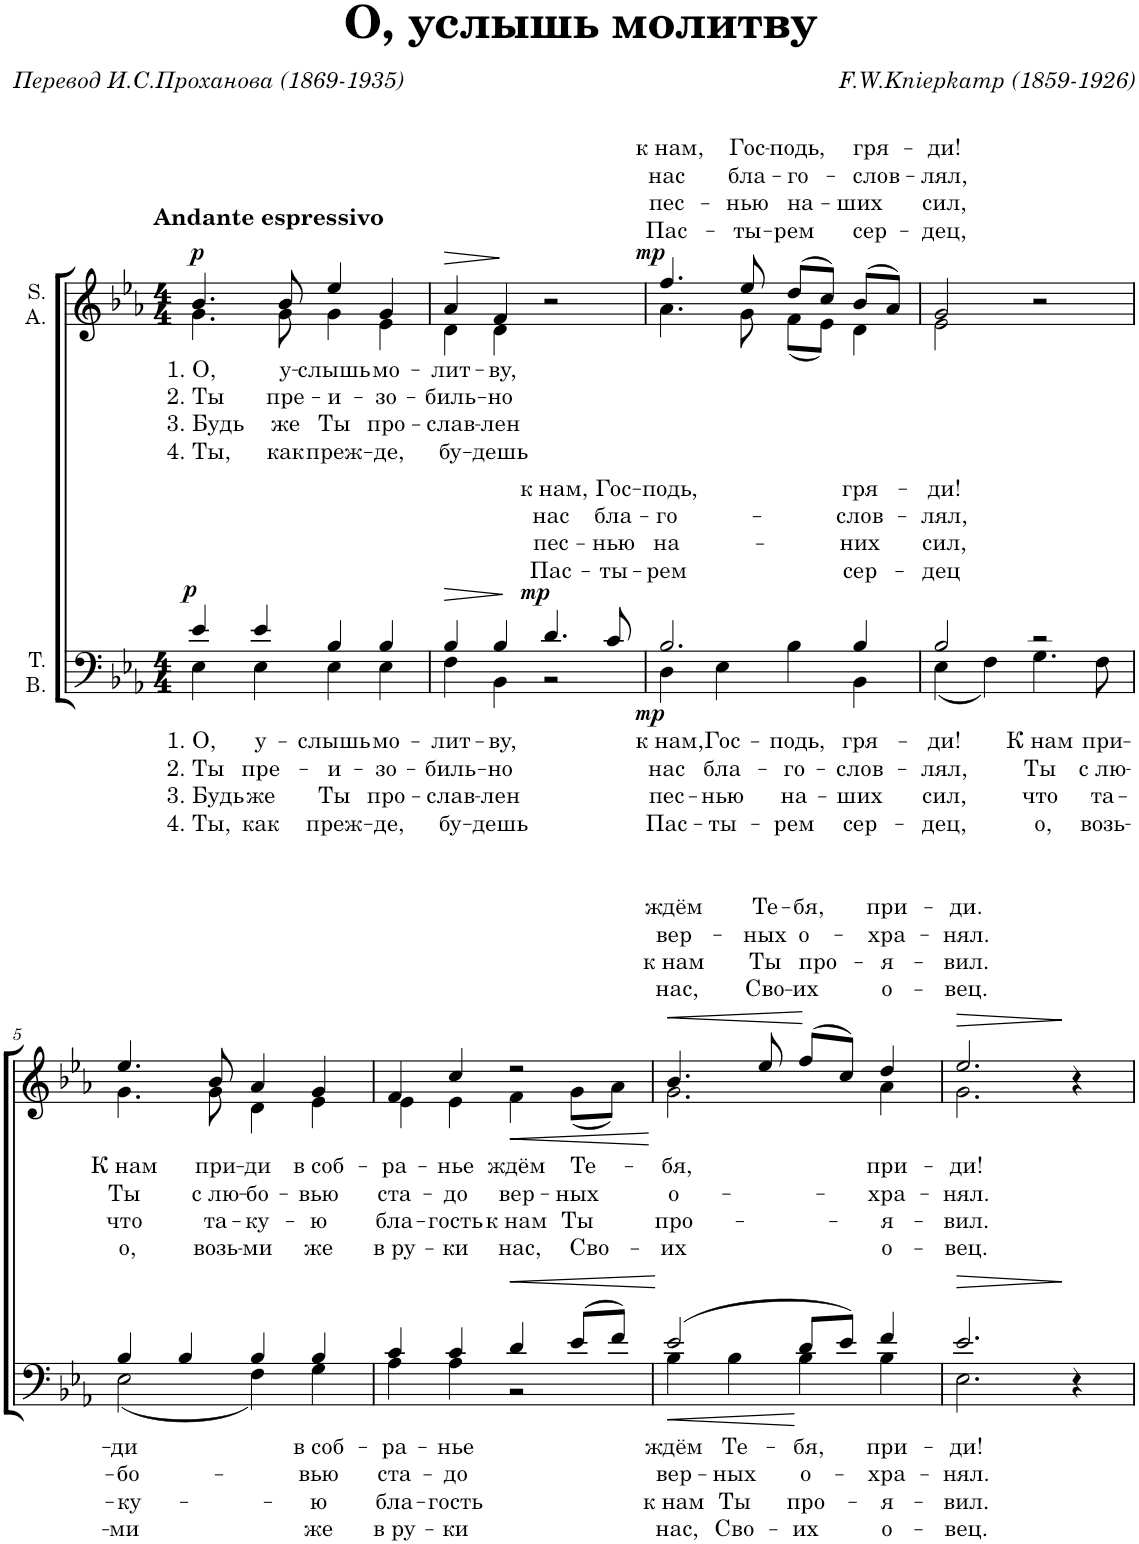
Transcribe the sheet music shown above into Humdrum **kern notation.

**kern	**text	**text	**text	**text	**dynam	**kern	**text	**text	**text	**text	**dynam
*part2	*part2	*part2	*part2	*part2	*part2	*part1	*part1	*part1	*part1	*part1	*part1
*staff2	*staff2	*staff2	*staff2	*staff2	*staff2	*staff1	*staff1	*staff1	*staff1	*staff1	*staff1
*I"T. B.	*	*	*	*	*	*I"S. A.	*	*	*	*	*
*clefF4	*	*	*	*	*	*clefG2	*	*	*	*	*
*k[b-e-a-]	*	*	*	*	*	*k[b-e-a-]	*	*	*	*	*
*M4/4	*	*	*	*	*	*M4/4	*	*	*	*	*
=1	=1	=1	=1	=1	=1	=1	=1	=1	=1	=1	=1
!	!	!	!	!	!	!LO:TX:a:B:t=Andante espressivo	!	!	!	!	!
!	!LO:LY:b	!LO:LY:b	!LO:LY:b	!LO:LY:b	!LO:DY:a	!	!LO:LY:b	!LO:LY:b	!LO:LY:b	!LO:LY:b	!LO:DY:a
*^	*	*	*	*	*	*^	*	*	*	*	*
4e-/	4E-\	1. О,	2. Ты	3. Будь	4. Ты,	p	4.b-/	4.g\	1. О,	2. Ты	3. Будь	4. Ты,	p
!	!	!LO:LY:b	!LO:LY:b	!LO:LY:b	!LO:LY:b	!	!	!	!	!	!	!	!
4e-/	4E-\	у-	пре-	же	как	.	.	.	.	.	.	.	.
!	!	!	!	!	!	!	!	!	!LO:LY:b	!LO:LY:b	!LO:LY:b	!LO:LY:b	!
.	.	.	.	.	.	.	8b-/	8g\	у-	пре-	же	как	.
!	!	!LO:LY:b	!LO:LY:b	!LO:LY:b	!LO:LY:b	!	!	!	!LO:LY:b	!LO:LY:b	!LO:LY:b	!LO:LY:b	!
4B-/	4E-\	-слышь	-и-	Ты	преж-	.	4ee-/	4g\	-слышь	-и-	Ты	преж-	.
!	!	!LO:LY:b	!LO:LY:b	!LO:LY:b	!LO:LY:b	!	!	!	!LO:LY:b	!LO:LY:b	!LO:LY:b	!LO:LY:b	!
4B-/	4E-\	мо-	-зо-	про-	-де,	.	4g/	4e-\	мо-	-зо-	про-	-де,	.
=2	=2	=2	=2	=2	=2	=2	=2	=2	=2	=2	=2	=2	=2
!	!	!LO:LY:b	!LO:LY:b	!LO:LY:b	!LO:LY:b	!LO:HP:b	!	!	!LO:LY:b	!LO:LY:b	!LO:LY:b	!LO:LY:b	!LO:HP:b
4B-/	4F\	-лит-	-биль-	-слав-	бу-	>	4a-/	4d\	-лит-	-биль-	-слав-	бу-	>
!	!	!LO:LY:b	!LO:LY:b	!LO:LY:b	!LO:LY:b	!	!	!	!LO:LY:b	!LO:LY:b	!LO:LY:b	!LO:LY:b	!
4B-/	4BB-\	-ву,	-но	-лен	-дешь	.	4f/	4d\	-ву,	-но	-лен	-дешь	.
!	!	!LO:LY:a	!LO:LY:a	!LO:LY:a	!LO:LY:a	!LO:DY:n=1:a	!	!	!	!	!	!	!
4.d/	2r	к нам,	нас	пес-	Пас-	] mp	2r	2ryy	.	.	.	.	]
!	!	!LO:LY:a	!LO:LY:a	!LO:LY:a	!LO:LY:a	!	!	!	!	!	!	!	!
8c/	.	Гос-	бла-	-нью	-ты-	.	.	.	.	.	.	.	.
=3	=3	=3	=3	=3	=3	=3	=3	=3	=3	=3	=3	=3	=3
!	!	!LO:LY:a	!LO:LY:a	!LO:LY:a	!LO:LY:a	!	!	!	!	!	!	!	!
!	!	!LO:LY:b	!LO:LY:b	!LO:LY:b	!LO:LY:b	!LO:DY:b	!	!	!LO:LY:a	!LO:LY:a	!LO:LY:a	!LO:LY:a	!LO:DY:a
2.B-/	4D\	к нам,	нас	пес-	Пас-	mp	4.ff/	4.a-\	к нам,	нас	пес-	Пас-	mp
!	!	!LO:LY:b	!LO:LY:b	!LO:LY:b	!LO:LY:b	!	!	!	!	!	!	!	!
.	4E-\	Гос-	бла-	-нью	-ты-	.	.	.	.	.	.	.	.
!	!	!	!	!	!	!	!	!	!LO:LY:a	!LO:LY:a	!LO:LY:a	!LO:LY:a	!
.	.	.	.	.	.	.	8ee-/	8g\	Гос-	бла-	-нью	-ты-	.
!	!	!LO:LY:b	!LO:LY:b	!LO:LY:b	!LO:LY:b	!	!	!	!LO:LY:a	!LO:LY:a	!LO:LY:a	!LO:LY:a	!
.	4B-\	-подь,	-го-	на-	-рем	.	(8dd/L	(8f\L	-подь,	-го-	на-	-рем	.
.	.	.	.	.	.	.	8cc/J)	8e-\J)	.	.	.	.	.
!	!	!LO:LY:a	!LO:LY:a	!LO:LY:a	!LO:LY:a	!	!	!	!	!	!	!	!
!	!	!LO:LY:b	!LO:LY:b	!LO:LY:b	!LO:LY:b	!	!	!	!LO:LY:a	!LO:LY:a	!LO:LY:a	!LO:LY:a	!
4B-/	4BB-\	гря-	-слов-	-ших	сер-	.	(8b-/L	4d\	гря-	-слов-	-ших	сер-	.
.	.	.	.	.	.	.	8a-/J)	.	.	.	.	.	.
=4	=4	=4	=4	=4	=4	=4	=4	=4	=4	=4	=4	=4	=4
!	!	!LO:LY:a	!LO:LY:a	!LO:LY:a	!LO:LY:a	!	!	!	!	!	!	!	!
!	!	!LO:LY:b	!LO:LY:b	!LO:LY:b	!LO:LY:b	!	!	!	!LO:LY:a	!LO:LY:a	!LO:LY:a	!LO:LY:a	!
2B-/	(4E-\	-ди!	-лял,	сил,	-дец,	.	2g/	2e-\	-ди!	-лял,	сил,	-дец,	.
.	4F\)	.	.	.	.	.	.	.	.	.	.	.	.
!	!	!LO:LY:b	!LO:LY:b	!LO:LY:b	!LO:LY:b	!	!	!	!	!	!	!	!
2r	4.G\	К нам	Ты	что	о,	.	2r	2ryy	.	.	.	.	.
!	!	!LO:LY:b	!LO:LY:b	!LO:LY:b	!LO:LY:b	!	!	!	!	!	!	!	!
.	8F\	при-	с лю-	та-	возь-	.	.	.	.	.	.	.	.
!!LO:LB:g=z	!!
=5	=5	=5	=5	=5	=5	=5	=5	=5	=5	=5	=5	=5	=5
!	!	!LO:LY:b	!LO:LY:b	!LO:LY:b	!LO:LY:b	!	!	!	!LO:LY:b	!LO:LY:b	!LO:LY:b	!LO:LY:b	!
4B-/	(2E-\	-ди	-бо-	-ку-	-ми	.	4.ee-/	4.g\	К нам	Ты	что	о,	.
4B-/	.	.	.	.	.	.	.	.	.	.	.	.	.
!	!	!	!	!	!	!	!	!	!LO:LY:b	!LO:LY:b	!LO:LY:b	!LO:LY:b	!
.	.	.	.	.	.	.	8b-/	8g\	при-	с лю-	та-	возь-	.
!	!	!	!	!	!	!	!	!	!LO:LY:b	!LO:LY:b	!LO:LY:b	!LO:LY:b	!
4B-/	4F\)	.	.	.	.	.	4a-/	4d\	-ди	-бо-	-ку-	-ми	.
!	!	!LO:LY:b	!LO:LY:b	!LO:LY:b	!LO:LY:b	!	!	!	!LO:LY:b	!LO:LY:b	!LO:LY:b	!LO:LY:b	!
4B-/	4G\	в соб-	-вью	-ю	же	.	4g/	4e-\	в соб-	-вью	-ю	же	.
=6	=6	=6	=6	=6	=6	=6	=6	=6	=6	=6	=6	=6	=6
!	!	!LO:LY:b	!LO:LY:b	!LO:LY:b	!LO:LY:b	!	!	!	!LO:LY:b	!LO:LY:b	!LO:LY:b	!LO:LY:b	!
4c/	4A-\	-ра-	ста-	бла-	в ру-	.	4f/	4e-\	-ра-	ста-	бла-	в ру-	.
!	!	!LO:LY:b	!LO:LY:b	!LO:LY:b	!LO:LY:b	!	!	!	!LO:LY:b	!LO:LY:b	!LO:LY:b	!LO:LY:b	!
4c/	4A-\	-нье	-до	-гость	-ки	.	4cc/	4e-\	-нье	-до	-гость	-ки	.
!	!	!	!	!	!	!LO:HP:b	!	!	!LO:LY:b	!LO:LY:b	!LO:LY:b	!LO:LY:b	!LO:HP:b
4d/	2r	.	.	.	.	<	2r	4f\	ждём	вер-	к нам	нас,	<
!	!	!	!	!	!	!	!	!	!LO:LY:b	!LO:LY:b	!LO:LY:b	!LO:LY:b	!
(8e-/L	.	.	.	.	.	.	.	(8g\L	Те-	-ных	Ты	Сво-	.
8f/J)	.	.	.	.	.	.	.	8a-\J)	.	.	.	.	.
=7	=7	=7	=7	=7	=7	=7	=7	=7	=7	=7	=7	=7	=7
!	!	!LO:LY:b	!LO:LY:b	!LO:LY:b	!LO:LY:b	!LO:HP:b	!	!	!LO:LY:a	!LO:LY:a	!LO:LY:a	!LO:LY:a	!LO:HP:b
!	!	!	!	!	!	!	!	!	!LO:LY:b	!LO:LY:b	!LO:LY:b	!LO:LY:b	!
(2e-/	4B-\	ждём	вер-	к нам	нас,	<	4.b-/	2.g\	-бя,	о-	про-	-их	<
!	!	!LO:LY:b	!LO:LY:b	!LO:LY:b	!LO:LY:b	!	!	!	!	!	!	!	!
.	4B-\	Те-	-ных	Ты	Сво-	[	.	.	.	.	.	.	.
!	!	!	!	!	!	!	!	!	!LO:LY:a	!LO:LY:a	!LO:LY:a	!LO:LY:a	!
.	.	.	.	.	.	.	8ee-/	.	Те-	-ных	Ты	Сво-	[
!	!	!LO:LY:b	!LO:LY:b	!LO:LY:b	!LO:LY:b	!	!	!	!LO:LY:a	!LO:LY:a	!LO:LY:a	!LO:LY:a	!
8d/L	4B-\	-бя,	о-	про-	-их	[	(8ff/L	.	-бя,	о-	про-	-их	.
8e-/J)	.	.	.	.	.	.	8cc/J)	.	.	.	.	.	[
!	!	!LO:LY:b	!LO:LY:b	!LO:LY:b	!LO:LY:b	!	!	!	!LO:LY:a	!LO:LY:a	!LO:LY:a	!LO:LY:a	!
!	!	!	!	!	!	!	!	!	!LO:LY:b	!LO:LY:b	!LO:LY:b	!LO:LY:b	!
4f/	4B-\	при-	-хра-	-я-	о-	.	4dd/	4a-\	при-	-хра-	-я-	о-	.
=8	=8	=8	=8	=8	=8	=8	=8	=8	=8	=8	=8	=8	=8
!	!	!LO:LY:b	!LO:LY:b	!LO:LY:b	!LO:LY:b	!LO:HP:b	!	!	!LO:LY:a	!LO:LY:a	!LO:LY:a	!LO:LY:a	!LO:HP:b
!	!	!	!	!	!	!	!	!	!LO:LY:b	!LO:LY:b	!LO:LY:b	!LO:LY:b	!
2.e-/	2.E-\	-ди!	-нял.	-вил.	-вец.	>	2.ee-/	2.g\	-ди!	-нял.	-вил.	-вец.	>
4r	4ryy	.	.	.	.	]	4r	4ryy	.	.	.	.	]
*v	*v	*	*	*	*	*	*	*	*	*	*	*	*
*	*	*	*	*	*	*v	*v	*	*	*	*	*
=	=	=	=	=	=	=	=	=	=	=	=
*-	*-	*-	*-	*-	*-	*-	*-	*-	*-	*-	*-
